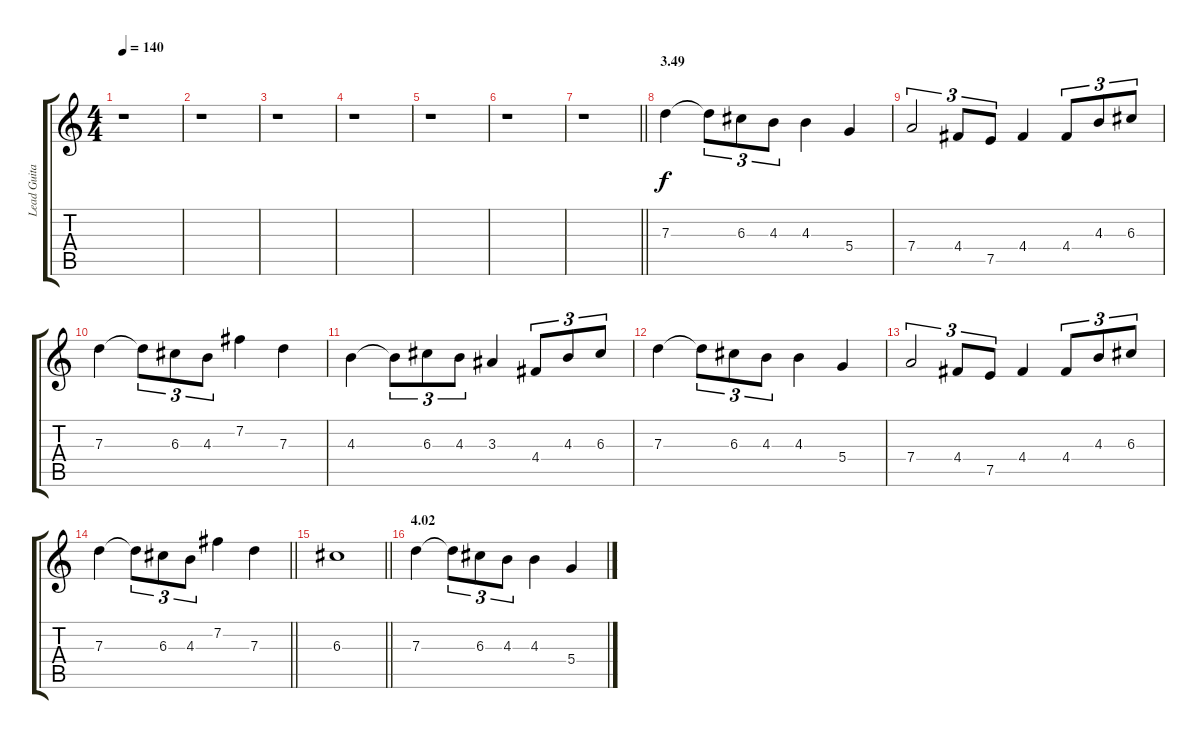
\track ("Lead Guitar" "Lead Guita") {instrument distortionguitar}
\staff {score tabs}
\tuning (E4 B3 G3 D3 A2 D2) {hide}
\ts (4 4)
\tempo 140
\clef g2
\ks c
r.1{dy f} |
r.1 |
r.1 |
r.1 |
r.1 |
r.1 |
\barLineRight lightlight
r.1 |
\section ("" "3.49")
7.3.4 7.3{t}.8{tu (3 2)} 6.3.8{tu (3 2)} 4.3.8{tu (3 2)} 4.3.4 5.4.4 |
7.4.2{tu (3 2)} 4.4.8{tu (3 2)} 7.5.8{tu (3 2)} 4.4.4 4.4.8{tu (3 2)} 4.3.8{tu (3 2)} 6.3.8{tu (3 2)} |
7.3.4 7.3{t}.8{tu (3 2)} 6.3.8{tu (3 2)} 4.3.8{tu (3 2)} 7.2.4 7.3.4 |
4.3.4 4.3{t}.8{tu (3 2)} 6.3.8{tu (3 2)} 4.3.8{tu (3 2)} 3.3.4 4.4.8{tu (3 2)} 4.3.8{tu (3 2)} 6.3.8{tu (3 2)} |
7.3.4 7.3{t}.8{tu (3 2)} 6.3.8{tu (3 2)} 4.3.8{tu (3 2)} 4.3.4 5.4.4 |
7.4.2{tu (3 2)} 4.4.8{tu (3 2)} 7.5.8{tu (3 2)} 4.4.4 4.4.8{tu (3 2)} 4.3.8{tu (3 2)} 6.3.8{tu (3 2)} |
\barLineRight lightlight
7.3.4 7.3{t}.8{tu (3 2)} 6.3.8{tu (3 2)} 4.3.8{tu (3 2)} 7.2.4 7.3.4 |
\barLineRight lightlight
6.3.1 |
\section ("" "4.02")
7.3.4 7.3{t}.8{tu (3 2)} 6.3.8{tu (3 2)} 4.3.8{tu (3 2)} 4.3.4 5.4.4
